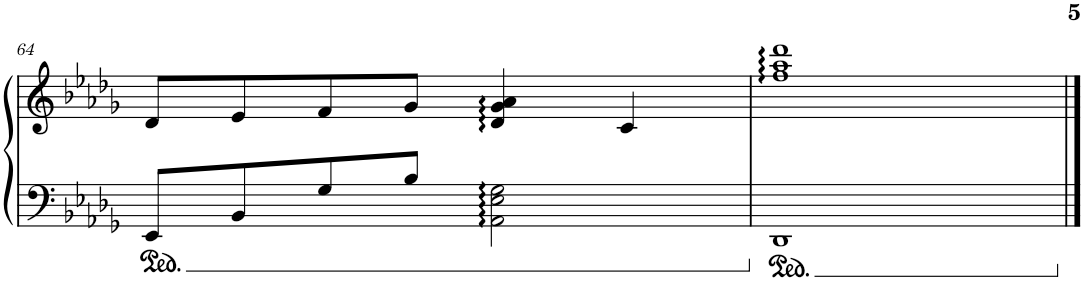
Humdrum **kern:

**kern	**kern
*part1	*part1
*staff2	*staff1
*I"Piano	*
*I'Pno.	*
!!LO:PB:g=z
*clefG2	*clefG2
*k[b-e-a-d-g-]	*k[b-e-a-d-g-]
*M4/4	*M4/4
=64	=64
8EE-/L	8d-/L
8BB-/	8e-/
8G-/	8f/
8B-/J	8g-/J
2AA-\: 2E-\: 2G-\:	4d-/ 4g-/ 4a-/
.	4c/
=65	=65
1DD-	1ff 1aa- 1ddd-
==	==
*-	*-
